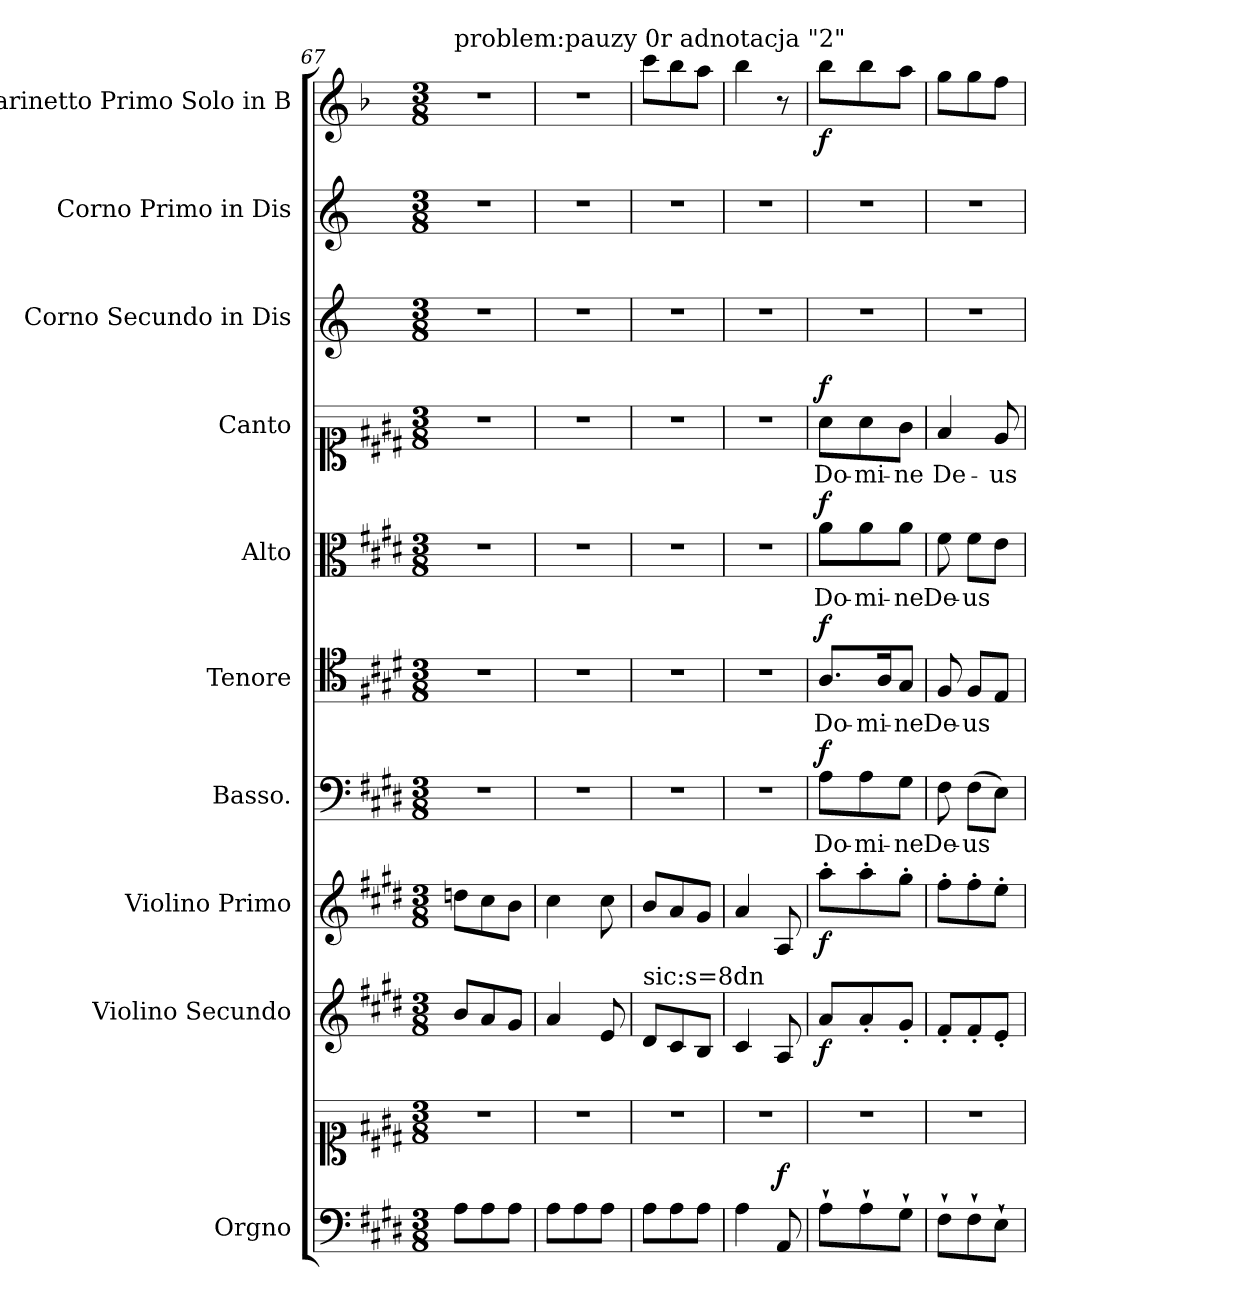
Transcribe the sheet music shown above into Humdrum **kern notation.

**kern	**kern	**dynam	**kern	**dynam	**kern	**dynam	**kern	**text	**dynam	**kern	**text	**dynam	**kern	**text	**dynam	**kern	**text	**dynam	**kern	**kern	**kern	**dynam
*part10	*part10	*part10	*part9	*part9	*part8	*part8	*part7	*part7	*part7	*part6	*part6	*part6	*part5	*part5	*part5	*part4	*part4	*part4	*part3	*part2	*part1	*part1
*staff11	*staff10	*staff10/11	*staff9	*staff9	*staff8	*staff8	*staff7	*staff7	*staff7	*staff6	*staff6	*staff6	*staff5	*staff5	*staff5	*staff4	*staff4	*staff4	*staff3	*staff2	*staff1	*staff1
*I"Orgno	*	*	*I"Violino Secundo	*	*I"Violino Primo	*	*I"Basso.	*	*	*I"Tenore	*	*	*I"Alto	*	*	*I"Canto	*	*	*I"Corno Secundo in Dis	*I"Corno Primo in Dis	*I"Clarinetto Primo Solo in B	*
*I'Org.	*	*	*I'V-no 2	*	*I'V-no 1	*	*I'B.	*	*	*I'T.	*	*	*I'A.	*	*	*I'C.	*	*	*I'C. 2 in Dis	*I'C. 1 in Dis	*I'Cl. in B♭	*
*clefF4	*clefC1	*	*clefG2	*	*clefG2	*	*clefF4	*	*	*clefC4	*	*	*clefC3	*	*	*clefC1	*	*	*clefG2	*clefG2	*clefG2	*
*	*	*	*	*	*	*	*	*	*	*	*	*	*	*	*	*	*	*	*ITrd5c8	*ITrd5c8	*ITrd1c1	*
*k[f#c#g#d#]	*k[f#c#g#d#]	*	*k[f#c#g#d#]	*	*k[f#c#g#d#]	*	*k[f#c#g#d#]	*	*	*k[f#c#g#d#]	*	*	*k[f#c#g#d#]	*	*	*k[f#c#g#d#]	*	*	*k[f#c#g#d#]	*k[f#c#g#d#]	*k[f#c#g#d#]	*
*M3/8	*M3/8	*	*M3/8	*	*M3/8	*	*M3/8	*	*	*M3/8	*	*	*M3/8	*	*	*M3/8	*	*	*M3/8	*M3/8	*M3/8	*
=67	=67	=67	=67	=67	=67	=67	=67	=67	=67	=67	=67	=67	=67	=67	=67	=67	=67	=67	=67	=67	=67	=67
!	!	!	!	!	!	!	!	!	!	!	!	!	!	!	!	!	!	!	!	!	!LO:TX:a:t=problem&colon;pauzy 0r adnotacja "2"	!
8AL	4.r	.	8bL	.	8ddnL	.	4.r	.	.	4.r	.	.	4.r	.	.	4.r	.	.	4.r	4.r	4.r	.
8A	.	.	8a	.	8cc#	.	.	.	.	.	.	.	.	.	.	.	.	.	.	.	.	.
8AJ	.	.	8g#J	.	8bJ	.	.	.	.	.	.	.	.	.	.	.	.	.	.	.	.	.
=68	=68	=68	=68	=68	=68	=68	=68	=68	=68	=68	=68	=68	=68	=68	=68	=68	=68	=68	=68	=68	=68	=68
8AL	4.r	.	4a	.	4cc#	.	4.r	.	.	4.r	.	.	4.r	.	.	4.r	.	.	4.r	4.r	4.r	.
8A	.	.	.	.	.	.	.	.	.	.	.	.	.	.	.	.	.	.	.	.	.	.
8AJ	.	.	8e	.	8cc#	.	.	.	.	.	.	.	.	.	.	.	.	.	.	.	.	.
=69	=69	=69	=69	=69	=69	=69	=69	=69	=69	=69	=69	=69	=69	=69	=69	=69	=69	=69	=69	=69	=69	=69
!	!	!	!LO:TX:a:t=sic&colon;s=8dn	!	!	!	!	!	!	!	!	!	!	!	!	!	!	!	!	!	!	!
8AL	4.r	.	8d#L	.	8bL	.	4.r	.	.	4.r	.	.	4.r	.	.	4.r	.	.	4.r	4.r	8bbL	.
8A	.	.	8c#	.	8a	.	.	.	.	.	.	.	.	.	.	.	.	.	.	.	8aa	.
8AJ	.	.	8BJ	.	8g#J	.	.	.	.	.	.	.	.	.	.	.	.	.	.	.	8gg#J	.
=70	=70	=70	=70	=70	=70	=70	=70	=70	=70	=70	=70	=70	=70	=70	=70	=70	=70	=70	=70	=70	=70	=70
*	*^	*	*	*	*	*	*	*	*	*	*	*	*	*	*	*	*	*	*	*	*	*
4A	4.r	4ryy	.	4c#	.	4a	.	4.r	.	.	4.r	.	.	4.r	.	.	4.r	.	.	4.r	4.r	4aa	.
8AA	.	8ryy	f	8A	.	8A	.	.	.	.	.	.	.	.	.	.	.	.	.	.	.	8r	.
=71	=71	=71	=71	=71	=71	=71	=71	=71	=71	=71	=71	=71	=71	=71	=71	=71	=71	=71	=71	=71	=71	=71	=71
!	!	!	!	!	!	!	!	!	!	!LO:DY:a	!	!	!LO:DY:a	!	!	!LO:DY:a	!	!	!LO:DY:a	!	!	!	!
*	*v	*v	*	*	*	*	*	*	*	*	*	*	*	*	*	*	*	*	*	*	*	*	*
8A`L	4.r	.	8aL	f	8aa'L	f	8AL	Do-	f	8.AL	Do-	f	8aL	Do-	f	8aL	Do-	f	4.r	4.r	8aaL	f
8A`	.	.	8a'	.	8aa'	.	8A	-mi-	.	.	.	.	8a	-mi-	.	8a	-mi-	.	.	.	8aa	.
.	.	.	.	.	.	.	.	.	.	16AK	-mi-	.	.	.	.	.	.	.	.	.	.	.
8G#`J	.	.	8g#'J	.	8gg#'J	.	8G#J	-ne	.	8G#J	-ne	.	8aJ	-ne	.	8g#J	-ne	.	.	.	8gg#J	.
=72	=72	=72	=72	=72	=72	=72	=72	=72	=72	=72	=72	=72	=72	=72	=72	=72	=72	=72	=72	=72	=72	=72
8F#`L	4.r	.	8f#'L	.	8ff#'L	.	8F#	De-	.	8F#	De-	.	8f#	De-	.	4f#	De-	.	4.r	4.r	8ff#L	.
8F#`	.	.	8f#'	.	8ff#'	.	(8F#L	-us	.	8F#L	-us	.	8f#L	-us	.	.	.	.	.	.	8ff#	.
8E`J	.	.	8e'J	.	8ee'J	.	8EJ)	.	.	8EJ	.	.	8eJ	.	.	8e	-us	.	.	.	8eeJ	.
=	=	=	=	=	=	=	=	=	=	=	=	=	=	=	=	=	=	=	=	=	=	=
*-	*-	*-	*-	*-	*-	*-	*-	*-	*-	*-	*-	*-	*-	*-	*-	*-	*-	*-	*-	*-	*-	*-
